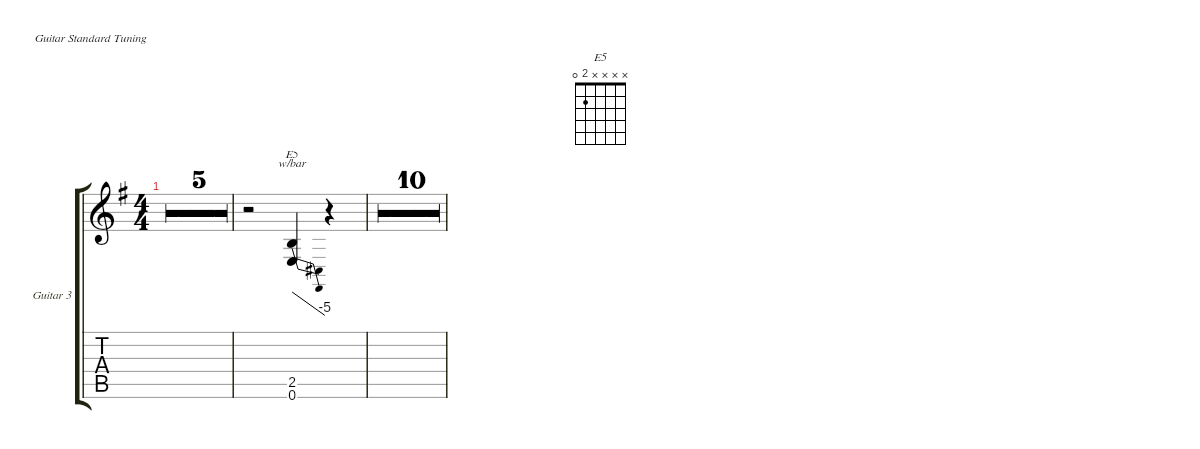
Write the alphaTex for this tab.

\defaultSystemsLayout 4
\hideDynamics
\bracketExtendMode groupsimilarinstruments
\useSystemSignSeparator
\multiBarRest
\multiTrackTrackNamePolicy allsystems
\firstSystemTrackNameMode fullname
\firstSystemTrackNameOrientation horizontal
\otherSystemsTrackNameOrientation horizontal
\defaultBarNumberDisplay FirstOfSystem
\track ("Guitar 3" "Gtr. 3") {multiBarRest instrument overdrivenguitar}
\staff {score tabs}
\tuning (E4 B3 G3 D3 A2 E2)
\chord ("E5" x x x x 2 0)
\ts (4 4)
\tempo 110
\clef g2
\ks g
r.1{dy f} |
r.1 |
r.1 |
r.1 |
r.1 |
r.2 (0.6 2.5).4{tbe (dive default 0 0 59.4 -20) ch "E5" dy mf} r.4 |
r.1 |
r.1 |
r.1 |
r.1 |
r.1 |
r.1 |
r.1 |
r.1 |
r.1 |
r.1
